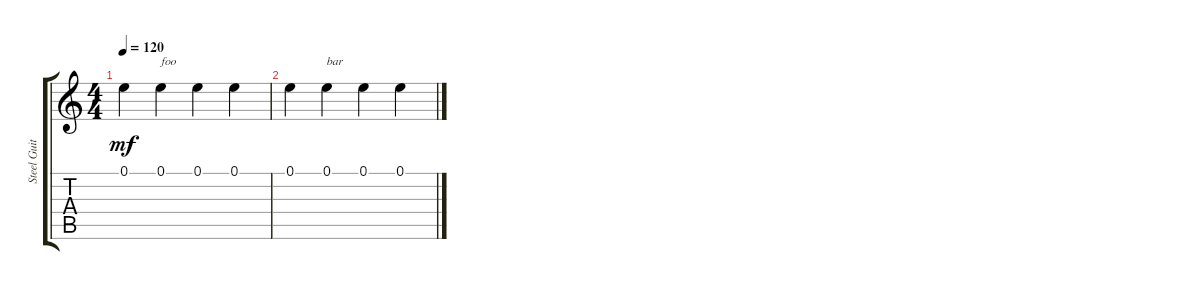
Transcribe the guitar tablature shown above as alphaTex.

\track ("Steel Guitar" "Steel Guit") {instrument acousticguitarsteel}
\staff {score tabs}
\tuning (E4 B3 G3 D3 A2 E2) {hide}
\ts (4 4)
\tempo 120
\clef g2
\ks c
0.1.4{dy mf instrument acousticguitarsteel} 0.1.4{txt "foo"} 0.1.4 0.1.4 |
0.1.4 0.1.4{txt "bar"} 0.1.4 0.1.4
